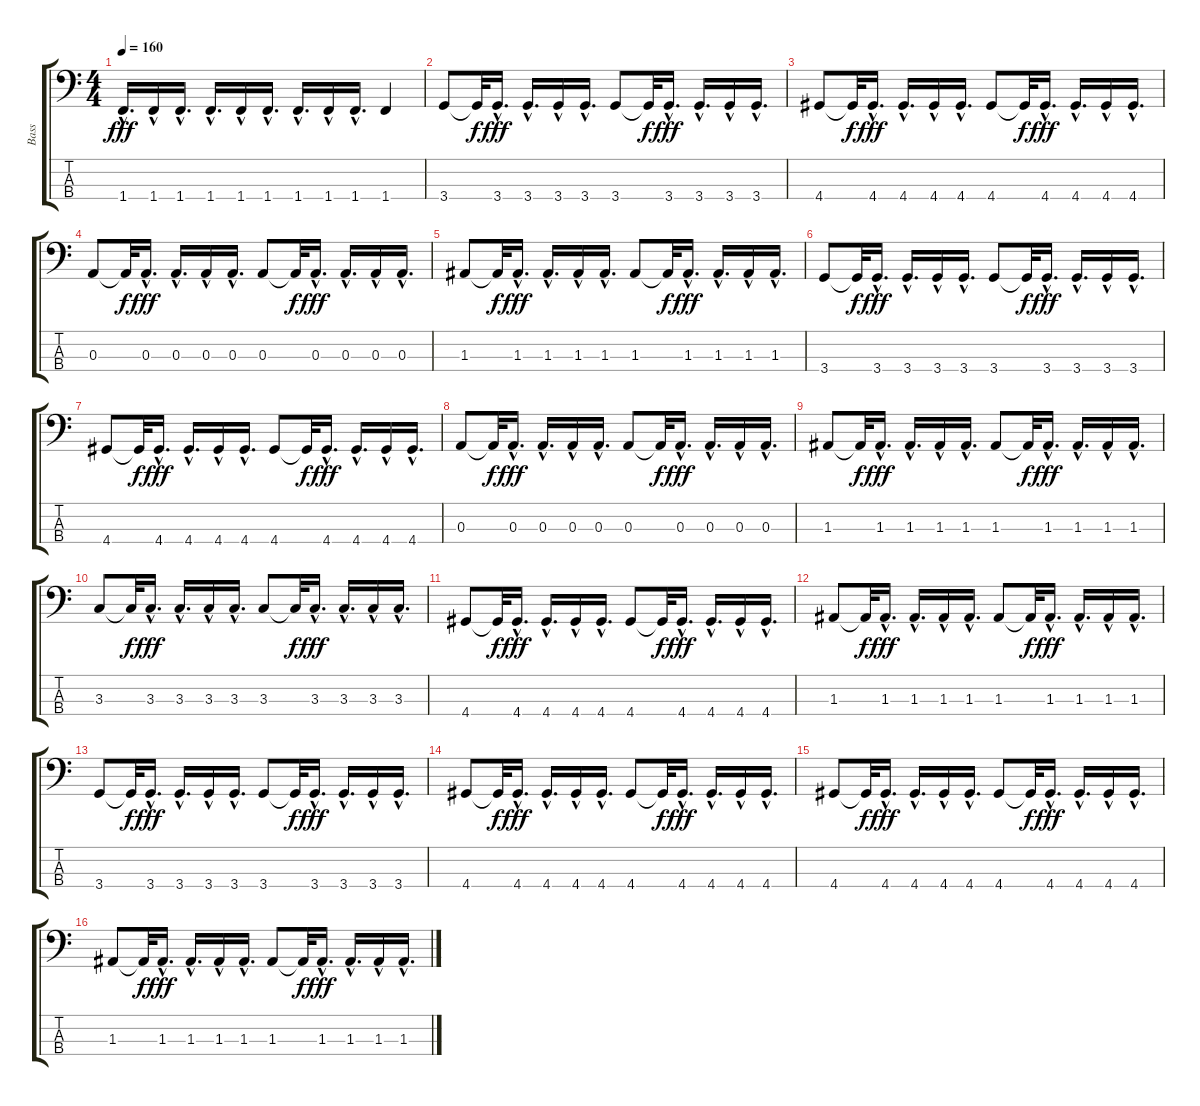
\track ("Bass" "Bass") {instrument electricbassfinger}
\staff {score tabs}
\tuning (G2 D2 A1 E1) {hide}
\ts (4 4)
\tempo 160
\clef f4
\ks c
1.4{hac}.16{d dy fff} 1.4{hac}.16 1.4{hac}.16{d} 1.4{hac}.16{d} 1.4{hac}.16 1.4{hac}.16{d} 1.4{hac}.16{d} 1.4{hac}.16 1.4{hac}.16{d} 1.4.4 |
3.4.8 3.4{t}.32{dy f} 3.4{hac}.16{d dy fff} 3.4{hac}.16{d} 3.4{hac}.16 3.4{hac}.16{d} 3.4.8 3.4{t}.32{dy f} 3.4{hac}.16{d dy fff} 3.4{hac}.16{d} 3.4{hac}.16 3.4{hac}.16{d} |
4.4.8 4.4{t}.32{dy f} 4.4{hac}.16{d dy fff} 4.4{hac}.16{d} 4.4{hac}.16 4.4{hac}.16{d} 4.4.8 4.4{t}.32{dy f} 4.4{hac}.16{d dy fff} 4.4{hac}.16{d} 4.4{hac}.16 4.4{hac}.16{d} |
0.3.8 0.3{t}.32{dy f} 0.3{hac}.16{d dy fff} 0.3{hac}.16{d} 0.3{hac}.16 0.3{hac}.16{d} 0.3.8 0.3{t}.32{dy f} 0.3{hac}.16{d dy fff} 0.3{hac}.16{d} 0.3{hac}.16 0.3{hac}.16{d} |
1.3.8 1.3{t}.32{dy f} 1.3{hac}.16{d dy fff} 1.3{hac}.16{d} 1.3{hac}.16 1.3{hac}.16{d} 1.3.8 1.3{t}.32{dy f} 1.3{hac}.16{d dy fff} 1.3{hac}.16{d} 1.3{hac}.16 1.3{hac}.16{d} |
3.4.8 3.4{t}.32{dy f} 3.4{hac}.16{d dy fff} 3.4{hac}.16{d} 3.4{hac}.16 3.4{hac}.16{d} 3.4.8 3.4{t}.32{dy f} 3.4{hac}.16{d dy fff} 3.4{hac}.16{d} 3.4{hac}.16 3.4{hac}.16{d} |
4.4.8 4.4{t}.32{dy f} 4.4{hac}.16{d dy fff} 4.4{hac}.16{d} 4.4{hac}.16 4.4{hac}.16{d} 4.4.8 4.4{t}.32{dy f} 4.4{hac}.16{d dy fff} 4.4{hac}.16{d} 4.4{hac}.16 4.4{hac}.16{d} |
0.3.8 0.3{t}.32{dy f} 0.3{hac}.16{d dy fff} 0.3{hac}.16{d} 0.3{hac}.16 0.3{hac}.16{d} 0.3.8 0.3{t}.32{dy f} 0.3{hac}.16{d dy fff} 0.3{hac}.16{d} 0.3{hac}.16 0.3{hac}.16{d} |
1.3.8 1.3{t}.32{dy f} 1.3{hac}.16{d dy fff} 1.3{hac}.16{d} 1.3{hac}.16 1.3{hac}.16{d} 1.3.8 1.3{t}.32{dy f} 1.3{hac}.16{d dy fff} 1.3{hac}.16{d} 1.3{hac}.16 1.3{hac}.16{d} |
3.3.8 3.3{t}.32{dy f} 3.3{hac}.16{d dy fff} 3.3{hac}.16{d} 3.3{hac}.16 3.3{hac}.16{d} 3.3.8 3.3{t}.32{dy f} 3.3{hac}.16{d dy fff} 3.3{hac}.16{d} 3.3{hac}.16 3.3{hac}.16{d} |
4.4.8 4.4{t}.32{dy f} 4.4{hac}.16{d dy fff} 4.4{hac}.16{d} 4.4{hac}.16 4.4{hac}.16{d} 4.4.8 4.4{t}.32{dy f} 4.4{hac}.16{d dy fff} 4.4{hac}.16{d} 4.4{hac}.16 4.4{hac}.16{d} |
1.3.8 1.3{t}.32{dy f} 1.3{hac}.16{d dy fff} 1.3{hac}.16{d} 1.3{hac}.16 1.3{hac}.16{d} 1.3.8 1.3{t}.32{dy f} 1.3{hac}.16{d dy fff} 1.3{hac}.16{d} 1.3{hac}.16 1.3{hac}.16{d} |
3.4.8 3.4{t}.32{dy f} 3.4{hac}.16{d dy fff} 3.4{hac}.16{d} 3.4{hac}.16 3.4{hac}.16{d} 3.4.8 3.4{t}.32{dy f} 3.4{hac}.16{d dy fff} 3.4{hac}.16{d} 3.4{hac}.16 3.4{hac}.16{d} |
4.4.8 4.4{t}.32{dy f} 4.4{hac}.16{d dy fff} 4.4{hac}.16{d} 4.4{hac}.16 4.4{hac}.16{d} 4.4.8 4.4{t}.32{dy f} 4.4{hac}.16{d dy fff} 4.4{hac}.16{d} 4.4{hac}.16 4.4{hac}.16{d} |
4.4.8 4.4{t}.32{dy f} 4.4{hac}.16{d dy fff} 4.4{hac}.16{d} 4.4{hac}.16 4.4{hac}.16{d} 4.4.8 4.4{t}.32{dy f} 4.4{hac}.16{d dy fff} 4.4{hac}.16{d} 4.4{hac}.16 4.4{hac}.16{d} |
1.3.8 1.3{t}.32{dy f} 1.3{hac}.16{d dy fff} 1.3{hac}.16{d} 1.3{hac}.16 1.3{hac}.16{d} 1.3.8 1.3{t}.32{dy f} 1.3{hac}.16{d dy fff} 1.3{hac}.16{d} 1.3{hac}.16 1.3{hac}.16{d}
